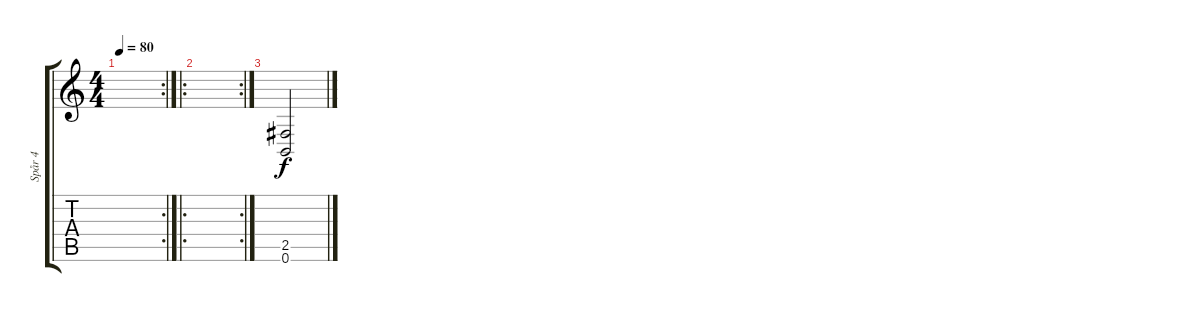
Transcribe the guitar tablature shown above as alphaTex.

\track ("Spår 4" "Spår 4") {instrument acousticguitarsteel}
\staff {score tabs}
\tuning (B3 Gb3 D3 A2 E2 B1) {hide}
\rc 2
\ts (4 4)
\tempo 80
\clef g2
\ks c
|
\ro
\rc 2
|
(2.5 0.6).2
